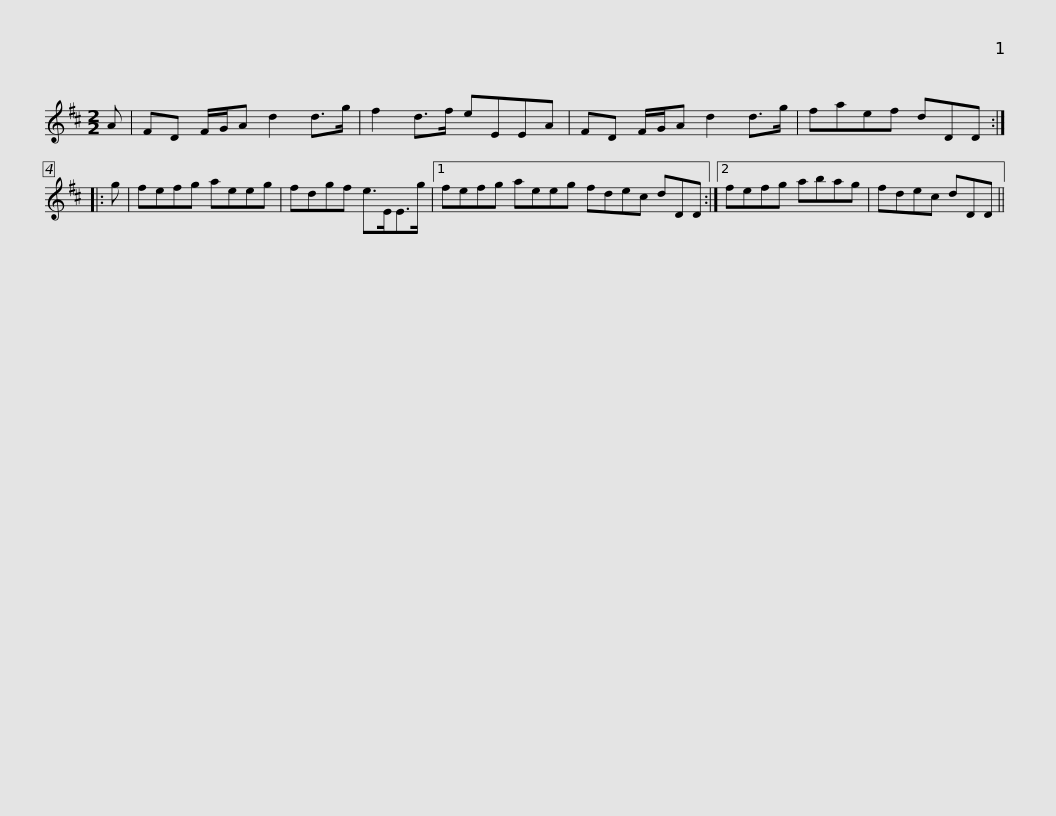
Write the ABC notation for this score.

X:1
L:1/8
M:2/2
I:linebreak $
K:D
V:1 treble
V:1
 A | FD F/G/A d2 d>g | f2 d>f eEEA | FD F/G/A d2 d>g | faef dDD :: %5
 g | fefg aeeg |$ fdgf e>EE>g |1 fefg aeeg fdec dDD :|2 fefg abag | %10
 fdec dDD || %11
